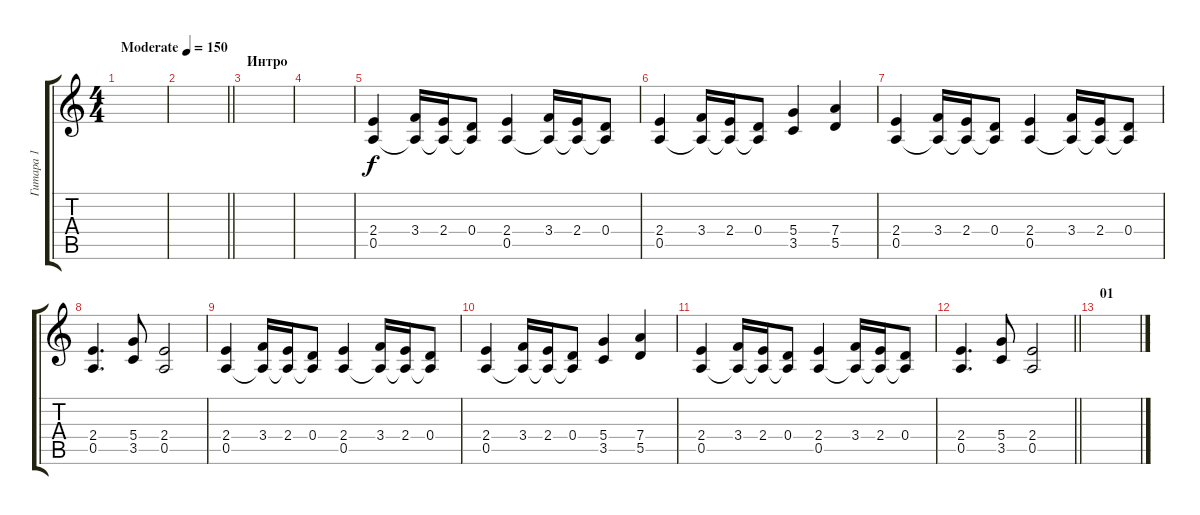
\track ("Гитара 1" "Гитара 1") {instrument acousticguitarsteel}
\staff {score tabs}
\tuning (E4 B3 G3 D3 A2 E2) {hide}
\ts (4 4)
\tempo (150 "Moderate")
\clef g2
\ks c
|
\barLineRight lightlight
|
\section ("" "Интро")
|
|
(2.4 0.5).4 (3.4 0.5{t}).16 (2.4 0.5{t}).16 (0.4 0.5{t}).8 (2.4 0.5).4 (3.4 0.5{t}).16 (2.4 0.5{t}).16 (0.4 0.5{t}).8 |
(2.4 0.5).4 (3.4 0.5{t}).16 (2.4 0.5{t}).16 (0.4 0.5{t}).8 (5.4 3.5).4 (7.4 5.5).4 |
(2.4 0.5).4 (3.4 0.5{t}).16 (2.4 0.5{t}).16 (0.4 0.5{t}).8 (2.4 0.5).4 (3.4 0.5{t}).16 (2.4 0.5{t}).16 (0.4 0.5{t}).8 |
(2.4 0.5).4{d} (5.4 3.5).8 (2.4 0.5).2 |
(2.4 0.5).4 (3.4 0.5{t}).16 (2.4 0.5{t}).16 (0.4 0.5{t}).8 (2.4 0.5).4 (3.4 0.5{t}).16 (2.4 0.5{t}).16 (0.4 0.5{t}).8 |
(2.4 0.5).4 (3.4 0.5{t}).16 (2.4 0.5{t}).16 (0.4 0.5{t}).8 (5.4 3.5).4 (7.4 5.5).4 |
(2.4 0.5).4 (3.4 0.5{t}).16 (2.4 0.5{t}).16 (0.4 0.5{t}).8 (2.4 0.5).4 (3.4 0.5{t}).16 (2.4 0.5{t}).16 (0.4 0.5{t}).8 |
\barLineRight lightlight
(2.4 0.5).4{d} (5.4 3.5).8 (2.4 0.5).2 |
\section ("" "01")
